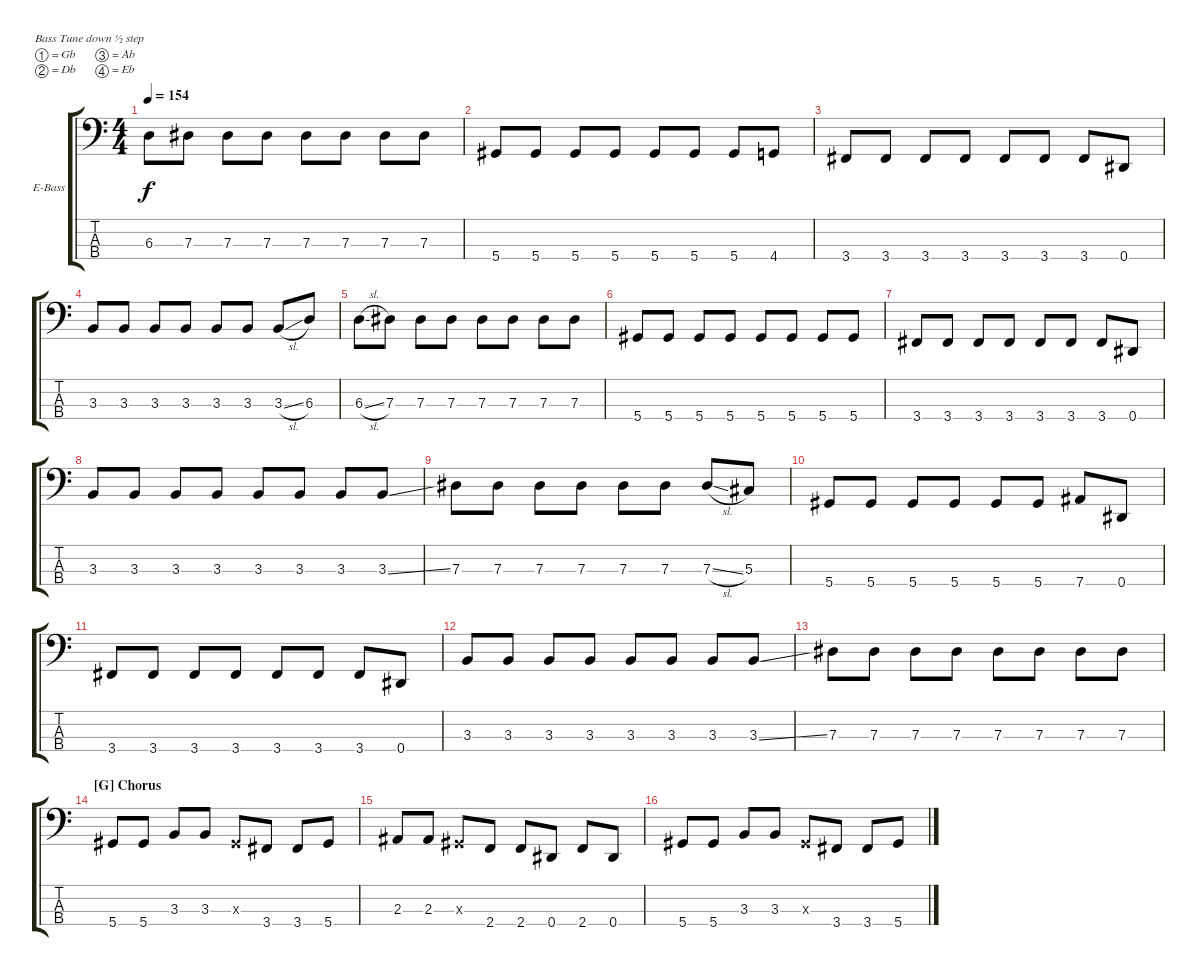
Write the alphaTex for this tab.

\defaultSystemsLayout 4
\bracketExtendMode groupsimilarinstruments
\firstSystemTrackNameOrientation horizontal
\otherSystemsTrackNameOrientation horizontal
\track ("El Bass" "E-Bass") {instrument electricbassfinger}
\staff {score tabs}
\tuning (Gb2 Db2 Ab1 Eb1)
\ts (4 4)
\tempo 154
\clef f4
\scale
1.03909
\ks c
6.3.8{dy f} 7.3.8 7.3.8 7.3.8 7.3.8 7.3.8 7.3.8 7.3.8 |
\scale
0.960908 5.4.8 5.4.8 5.4.8 5.4.8 5.4.8 5.4.8 5.4.8 4.4.8 |
\scale
1.03909 3.4.8 3.4.8 3.4.8 3.4.8 3.4.8 3.4.8 3.4.8 0.4.8 |
\scale
0.960908 3.3.8 3.3.8 3.3.8 3.3.8 3.3.8 3.3.8 3.3{sl}.8 6.3.8 |
\scale
1.03909 6.3{sl}.8 7.3.8 7.3.8 7.3.8 7.3.8 7.3.8 7.3.8 7.3.8 |
\scale
0.960908 5.4.8 5.4.8 5.4.8 5.4.8 5.4.8 5.4.8 5.4.8 5.4.8 |
\scale
1.03909 3.4.8 3.4.8 3.4.8 3.4.8 3.4.8 3.4.8 3.4.8 0.4.8 |
\scale
0.960908 3.3.8 3.3.8 3.3.8 3.3.8 3.3.8 3.3.8 3.3.8 3.3{ss}.8 |
\scale
1.03909 7.3.8 7.3.8 7.3.8 7.3.8 7.3.8 7.3.8 7.3{sl}.8 5.3.8 |
\scale
0.960908 5.4.8 5.4.8 5.4.8 5.4.8 5.4.8 5.4.8 7.4.8 0.4.8 |
\scale
1.03909 3.4.8 3.4.8 3.4.8 3.4.8 3.4.8 3.4.8 3.4.8 0.4.8 |
\scale
0.960908 3.3.8 3.3.8 3.3.8 3.3.8 3.3.8 3.3.8 3.3.8 3.3{ss}.8 |
\scale
1.03909 7.3.8 7.3.8 7.3.8 7.3.8 7.3.8 7.3.8 7.3.8 7.3.8 |
\section ("G" "Chorus")
\scale
0.960908 5.4.8 5.4.8 3.3.8 3.3.8 0.3{x}.8 3.4.8 3.4.8 5.4.8 |
\scale
1.03909 2.3.8 2.3.8 0.3{x}.8 2.4.8 2.4.8 0.4.8 2.4.8 0.4.8 |
\scale
0.960908 5.4.8 5.4.8 3.3.8 3.3.8 0.3{x}.8 3.4.8 3.4.8 5.4.8
